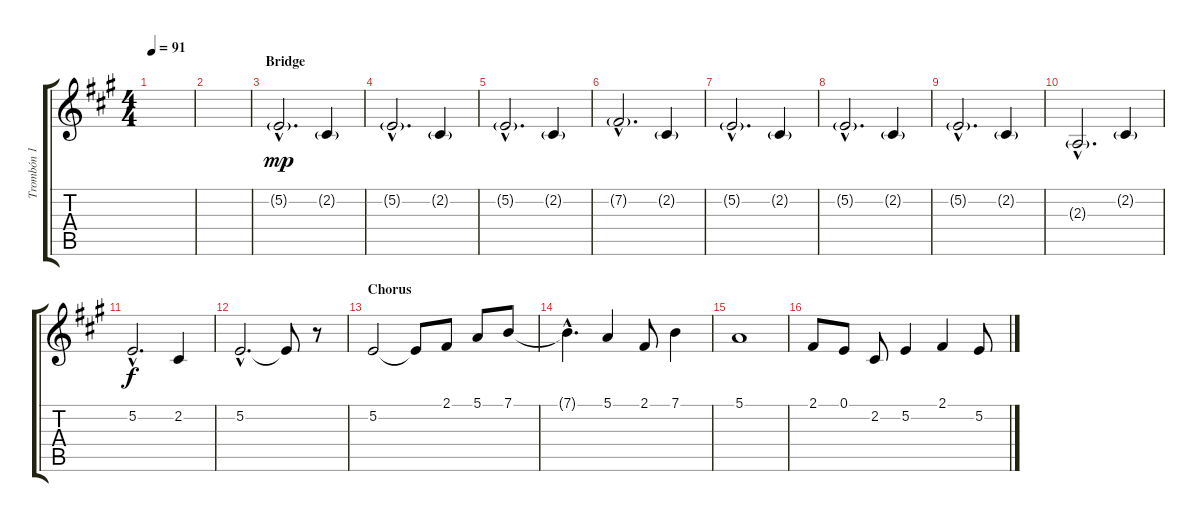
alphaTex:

\track ("Trombón 1" "Trombón 1") {instrument trombone}
\staff {score tabs}
\tuning (E4 B3 G3 D3 A2 E2) {hide}
\ts (4 4)
\tempo 91
\clef g2
\ks a
|
|
\section ("" "Bridge")
5.2{g hac}.2{d dy mp} 2.2{g}.4 |
5.2{g hac}.2{d} 2.2{g}.4 |
5.2{g hac}.2{d} 2.2{g}.4 |
7.2{g hac}.2{d} 2.2{g}.4 |
5.2{g hac}.2{d} 2.2{g}.4 |
5.2{g hac}.2{d} 2.2{g}.4 |
5.2{g hac}.2{d} 2.2{g}.4 |
2.3{g hac}.2{d} 2.2{g}.4 |
5.2{hac}.2{d dy f} 2.2.4 |
5.2{hac}.2{d} 5.2{t}.8 r.8 |
\section ("" "Chorus")
5.2.2 5.2{t}.8 2.1.8 5.1.8 7.1.8 |
7.1{hac t}.4{d} 5.1.4 2.1.8 7.1.4 |
5.1.1 |
2.1.8 0.1.8 2.2.8 5.2.4 2.1.4 5.2.8
